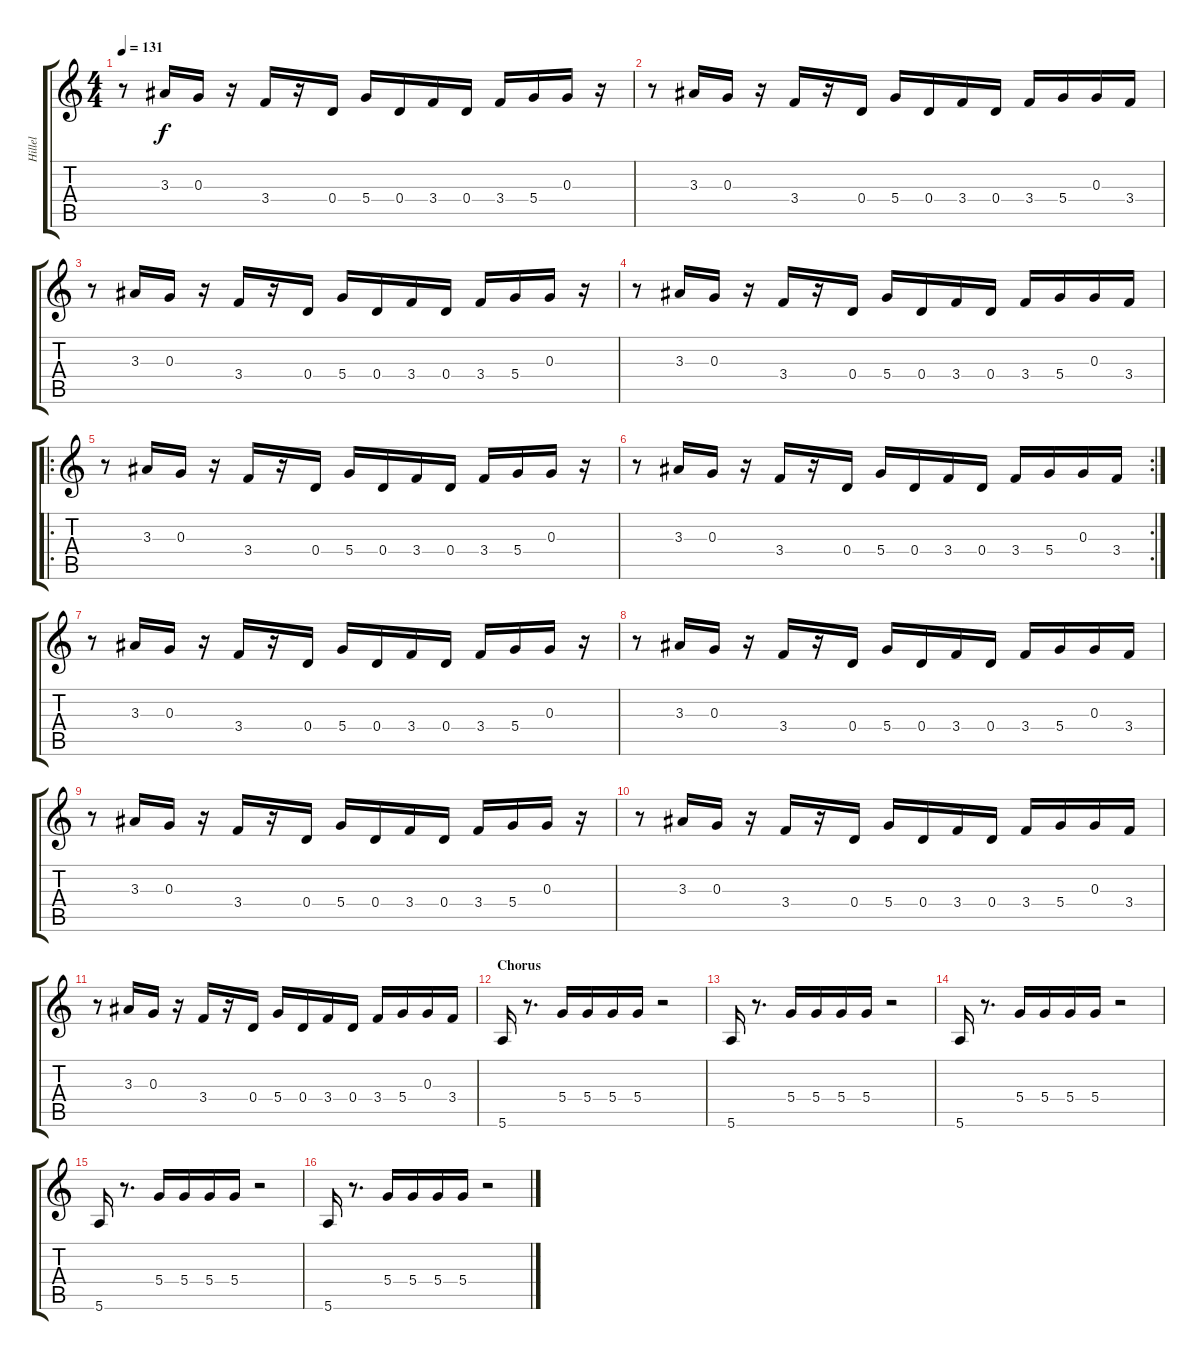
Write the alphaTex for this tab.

\track ("Hillel" "Hillel") {instrument electricguitarclean}
\staff {score tabs}
\tuning (E4 B3 G3 D3 A2 E2) {hide}
\ts (4 4)
\tempo 131
\clef g2
\ks c
r.8{dy f} 3.3.16 0.3.16 r.16 3.4.16 r.16 0.4.16 5.4.16 0.4.16 3.4.16 0.4.16 3.4.16 5.4.16 0.3.16 r.16 |
r.8 3.3.16 0.3.16 r.16 3.4.16 r.16 0.4.16 5.4.16 0.4.16 3.4.16 0.4.16 3.4.16 5.4.16 0.3.16 3.4.16 |
r.8 3.3.16 0.3.16 r.16 3.4.16 r.16 0.4.16 5.4.16 0.4.16 3.4.16 0.4.16 3.4.16 5.4.16 0.3.16 r.16 |
r.8 3.3.16 0.3.16 r.16 3.4.16 r.16 0.4.16 5.4.16 0.4.16 3.4.16 0.4.16 3.4.16 5.4.16 0.3.16 3.4.16 |
\ro
r.8 3.3.16 0.3.16 r.16 3.4.16 r.16 0.4.16 5.4.16 0.4.16 3.4.16 0.4.16 3.4.16 5.4.16 0.3.16 r.16 |
\rc 2
r.8 3.3.16 0.3.16 r.16 3.4.16 r.16 0.4.16 5.4.16 0.4.16 3.4.16 0.4.16 3.4.16 5.4.16 0.3.16 3.4.16 |
r.8 3.3.16 0.3.16 r.16 3.4.16 r.16 0.4.16 5.4.16 0.4.16 3.4.16 0.4.16 3.4.16 5.4.16 0.3.16 r.16 |
r.8 3.3.16 0.3.16 r.16 3.4.16 r.16 0.4.16 5.4.16 0.4.16 3.4.16 0.4.16 3.4.16 5.4.16 0.3.16 3.4.16 |
r.8 3.3.16 0.3.16 r.16 3.4.16 r.16 0.4.16 5.4.16 0.4.16 3.4.16 0.4.16 3.4.16 5.4.16 0.3.16 r.16 |
r.8 3.3.16 0.3.16 r.16 3.4.16 r.16 0.4.16 5.4.16 0.4.16 3.4.16 0.4.16 3.4.16 5.4.16 0.3.16 3.4.16 |
r.8 3.3.16 0.3.16 r.16 3.4.16 r.16 0.4.16 5.4.16 0.4.16 3.4.16 0.4.16 3.4.16 5.4.16 0.3.16 3.4.16 |
\section ("" "Chorus")
5.6.16 r.8{d} 5.4.16 5.4.16 5.4.16 5.4.16 r.2 |
5.6.16 r.8{d} 5.4.16 5.4.16 5.4.16 5.4.16 r.2 |
5.6.16 r.8{d} 5.4.16 5.4.16 5.4.16 5.4.16 r.2 |
5.6.16 r.8{d} 5.4.16 5.4.16 5.4.16 5.4.16 r.2 |
5.6.16 r.8{d} 5.4.16 5.4.16 5.4.16 5.4.16 r.2
